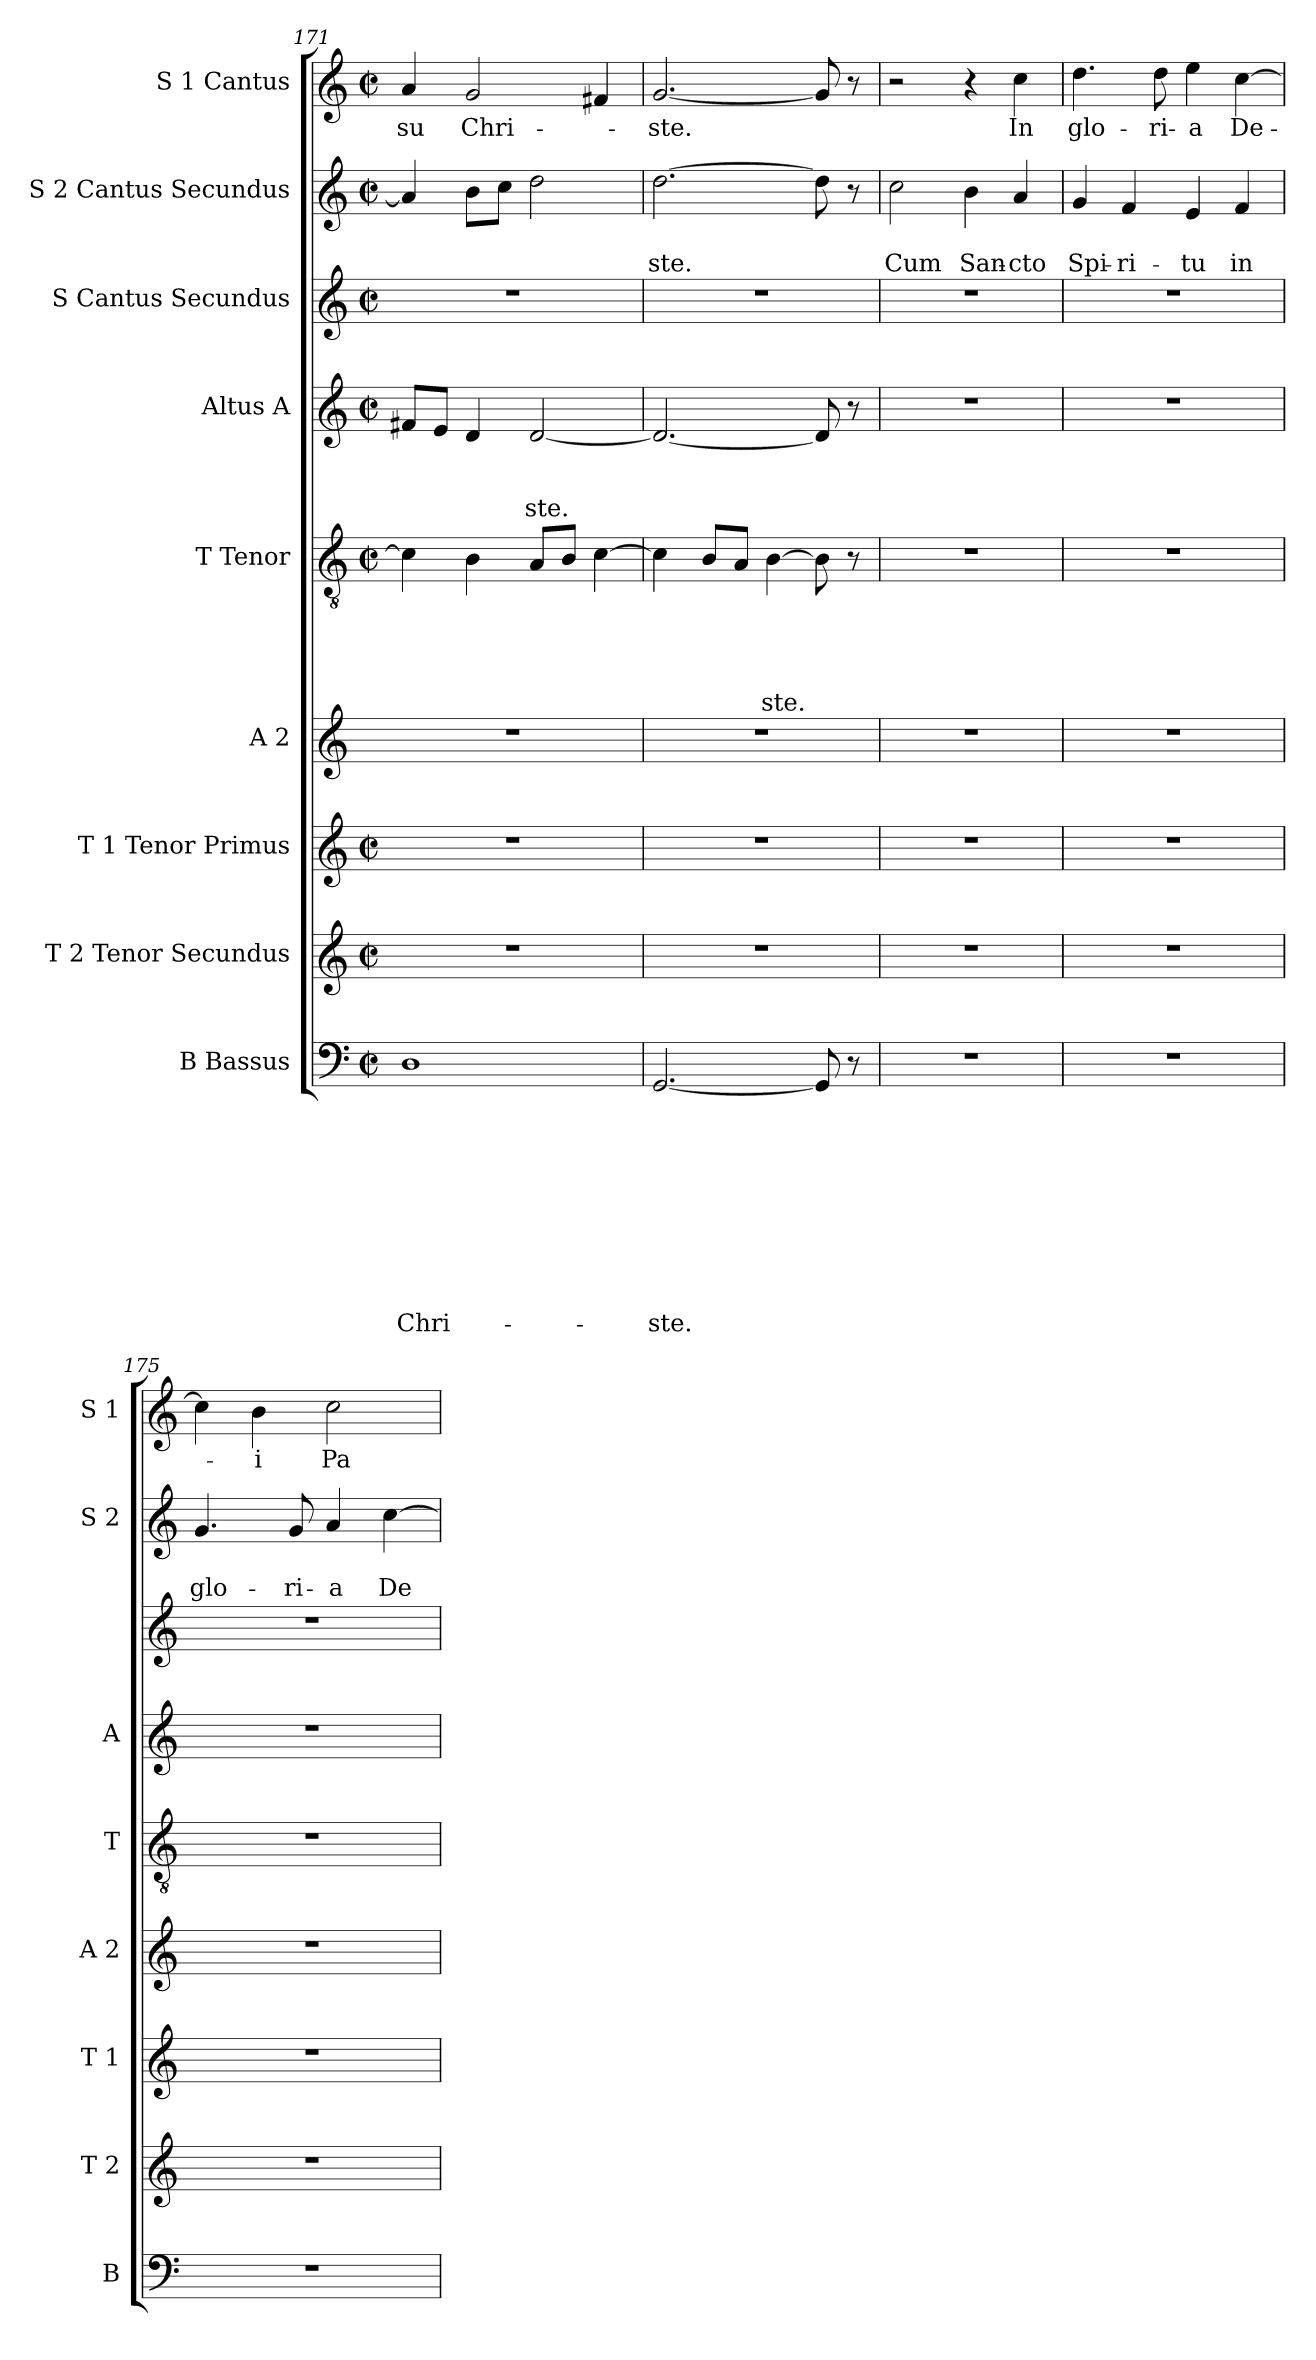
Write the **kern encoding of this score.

**kern	**text	**text	**text	**text	**text	**text	**text	**text	**text	**text	**kern	**kern	**kern	**kern	**text	**text	**text	**text	**text	**kern	**text	**text	**text	**kern	**kern	**text	**text	**kern	**text
*part9	*part9	*part9	*part9	*part9	*part9	*part9	*part9	*part9	*part9	*part9	*part8	*part7	*part6	*part5	*part5	*part5	*part5	*part5	*part5	*part4	*part4	*part4	*part4	*part3	*part2	*part2	*part2	*part1	*part1
*staff9	*staff9	*staff9	*staff9	*staff9	*staff9	*staff9	*staff9	*staff9	*staff9	*staff9	*staff8	*staff7	*staff6	*staff5	*staff5	*staff5	*staff5	*staff5	*staff5	*staff4	*staff4	*staff4	*staff4	*staff3	*staff2	*staff2	*staff2	*staff1	*staff1
*I"B Bassus	*	*	*	*	*	*	*	*	*	*	*I"T 2 Tenor Secundus	*I"T 1 Tenor Primus	*I"A 2	*I"T Tenor	*	*	*	*	*	*I"Altus A	*	*	*	*I"S Cantus Secundus	*I"S 2 Cantus Secundus	*	*	*I"S 1 Cantus	*
*I'B	*	*	*	*	*	*	*	*	*	*	*I'T 2	*I'T 1	*I'A 2	*I'T	*	*	*	*	*	*I'A	*	*	*	*	*I'S 2	*	*	*I'S 1	*
!!LO:LB:g=z
*clefF4	*	*	*	*	*	*	*	*	*	*	*clefG2	*clefG2	*clefG2	*clefGv2	*	*	*	*	*	*clefG2	*	*	*	*clefG2	*clefG2	*	*	*clefG2	*
*k[]	*	*	*	*	*	*	*	*	*	*	*k[]	*k[]	*k[]	*k[]	*	*	*	*	*	*k[]	*	*	*	*k[]	*k[]	*	*	*k[]	*
*C:	*	*	*	*	*	*	*	*	*	*	*C:	*C:	*C:	*C:	*	*	*	*	*	*C:	*	*	*	*C:	*C:	*	*	*C:	*
*M2/2	*	*	*	*	*	*	*	*	*	*	*M2/2	*M2/2	*	*M2/2	*	*	*	*	*	*M2/2	*	*	*	*M2/2	*M2/2	*	*	*M2/2	*
*met(c|)	*	*	*	*	*	*	*	*	*	*	*met(c|)	*met(c|)	*	*met(c|)	*	*	*	*	*	*met(c|)	*	*	*	*met(c|)	*met(c|)	*	*	*met(c|)	*
=171	=171	=171	=171	=171	=171	=171	=171	=171	=171	=171	=171	=171	=171	=171	=171	=171	=171	=171	=171	=171	=171	=171	=171	=171	=171	=171	=171	=171	=171
!	!	!	!	!	!	!	!	!	!	!LO:LY:b	!	!	!	!	!	!	!	!	!	!	!	!	!	!	!	!	!	!	!LO:LY:b
1D	.	.	.	.	.	.	.	.	.	Chri-	1r	1r	1r	4c\]	.	.	.	.	.	8f#X/L	.	.	.	1r	4a/]	.	.	4a/	-su
.	.	.	.	.	.	.	.	.	.	.	.	.	.	.	.	.	.	.	.	8e/J	.	.	.	.	.	.	.	.	.
!	!	!	!	!	!	!	!	!	!	!	!	!	!	!	!	!	!	!	!	!	!	!	!	!	!	!	!	!	!LO:LY:b
.	.	.	.	.	.	.	.	.	.	.	.	.	.	4B\	.	.	.	.	.	4d/	.	.	.	.	8b\L	.	.	2g/	Chri-
.	.	.	.	.	.	.	.	.	.	.	.	.	.	.	.	.	.	.	.	.	.	.	.	.	8cc\J	.	.	.	.
!	!	!	!	!	!	!	!	!	!	!	!	!	!	!	!	!	!	!	!	!	!	!	!LO:LY:b	!	!	!	!	!	!
.	.	.	.	.	.	.	.	.	.	.	.	.	.	8A/L	.	.	.	.	.	[<2d/	.	.	-ste.	.	2dd\	.	.	.	.
.	.	.	.	.	.	.	.	.	.	.	.	.	.	8B/J	.	.	.	.	.	.	.	.	.	.	.	.	.	.	.
.	.	.	.	.	.	.	.	.	.	.	.	.	.	[>4c\	.	.	.	.	.	.	.	.	.	.	.	.	.	4f#X/	.
=172	=172	=172	=172	=172	=172	=172	=172	=172	=172	=172	=172	=172	=172	=172	=172	=172	=172	=172	=172	=172	=172	=172	=172	=172	=172	=172	=172	=172	=172
!	!	!	!	!	!	!	!	!	!	!LO:LY:b	!	!	!	!	!	!	!	!	!	!	!	!	!	!	!	!	!LO:LY:b	!	!LO:LY:b
[<2.GG/	.	.	.	.	.	.	.	.	.	-ste.	1r	1r	1r	4c\]	.	.	.	.	.	2.d/_	.	.	.	1r	[>2.dd\	.	-ste.	[<2.g/	-ste.
.	.	.	.	.	.	.	.	.	.	.	.	.	.	8B/L	.	.	.	.	.	.	.	.	.	.	.	.	.	.	.
.	.	.	.	.	.	.	.	.	.	.	.	.	.	8A/J	.	.	.	.	.	.	.	.	.	.	.	.	.	.	.
!	!	!	!	!	!	!	!	!	!	!	!	!	!	!	!	!	!	!	!LO:LY:b	!	!	!	!	!	!	!	!	!	!
.	.	.	.	.	.	.	.	.	.	.	.	.	.	[>4B\	.	.	.	.	-ste.	.	.	.	.	.	.	.	.	.	.
8GG/]	.	.	.	.	.	.	.	.	.	.	.	.	.	8B\]	.	.	.	.	.	8d/]	.	.	.	.	8dd\]	.	.	8g/]	.
8r	.	.	.	.	.	.	.	.	.	.	.	.	.	8r	.	.	.	.	.	8r	.	.	.	.	8r	.	.	8r	.
=173	=173	=173	=173	=173	=173	=173	=173	=173	=173	=173	=173	=173	=173	=173	=173	=173	=173	=173	=173	=173	=173	=173	=173	=173	=173	=173	=173	=173	=173
!	!	!	!	!	!	!	!	!	!	!	!	!	!	!	!	!	!	!	!	!	!	!	!	!	!	!	!LO:LY:b	!	!
1r	.	.	.	.	.	.	.	.	.	.	1r	1r	1r	1r	.	.	.	.	.	1r	.	.	.	1r	2cc\	.	Cum	2r	.
!	!	!	!	!	!	!	!	!	!	!	!	!	!	!	!	!	!	!	!	!	!	!	!	!	!	!	!LO:LY:b	!	!
.	.	.	.	.	.	.	.	.	.	.	.	.	.	.	.	.	.	.	.	.	.	.	.	.	4b\	.	San-	4r	.
!	!	!	!	!	!	!	!	!	!	!	!	!	!	!	!	!	!	!	!	!	!	!	!	!	!	!	!LO:LY:b	!	!LO:LY:b
.	.	.	.	.	.	.	.	.	.	.	.	.	.	.	.	.	.	.	.	.	.	.	.	.	4a/	.	-cto	4cc\	In
=174	=174	=174	=174	=174	=174	=174	=174	=174	=174	=174	=174	=174	=174	=174	=174	=174	=174	=174	=174	=174	=174	=174	=174	=174	=174	=174	=174	=174	=174
!	!	!	!	!	!	!	!	!	!	!	!	!	!	!	!	!	!	!	!	!	!	!	!	!	!	!	!LO:LY:b	!	!LO:LY:b
1r	.	.	.	.	.	.	.	.	.	.	1r	1r	1r	1r	.	.	.	.	.	1r	.	.	.	1r	4g/	.	Spi-	4.dd\	glo-
!	!	!	!	!	!	!	!	!	!	!	!	!	!	!	!	!	!	!	!	!	!	!	!	!	!	!	!LO:LY:b	!	!
.	.	.	.	.	.	.	.	.	.	.	.	.	.	.	.	.	.	.	.	.	.	.	.	.	4f/	.	-ri-	.	.
!	!	!	!	!	!	!	!	!	!	!	!	!	!	!	!	!	!	!	!	!	!	!	!	!	!	!	!	!	!LO:LY:b
.	.	.	.	.	.	.	.	.	.	.	.	.	.	.	.	.	.	.	.	.	.	.	.	.	.	.	.	8dd\	-ri-
!	!	!	!	!	!	!	!	!	!	!	!	!	!	!	!	!	!	!	!	!	!	!	!	!	!	!	!LO:LY:b	!	!LO:LY:b
.	.	.	.	.	.	.	.	.	.	.	.	.	.	.	.	.	.	.	.	.	.	.	.	.	4e/	.	-tu	4ee\	-a
!	!	!	!	!	!	!	!	!	!	!	!	!	!	!	!	!	!	!	!	!	!	!	!	!	!	!	!LO:LY:b	!	!LO:LY:b
.	.	.	.	.	.	.	.	.	.	.	.	.	.	.	.	.	.	.	.	.	.	.	.	.	4f/	.	in	[>4cc\	De-
=175	=175	=175	=175	=175	=175	=175	=175	=175	=175	=175	=175	=175	=175	=175	=175	=175	=175	=175	=175	=175	=175	=175	=175	=175	=175	=175	=175	=175	=175
!	!	!	!	!	!	!	!	!	!	!	!	!	!	!	!	!	!	!	!	!	!	!	!	!	!	!	!LO:LY:b	!	!
1r	.	.	.	.	.	.	.	.	.	.	1r	1r	1r	1r	.	.	.	.	.	1r	.	.	.	1r	4.g/	.	glo-	4cc\]	.
!	!	!	!	!	!	!	!	!	!	!	!	!	!	!	!	!	!	!	!	!	!	!	!	!	!	!	!	!	!LO:LY:b
.	.	.	.	.	.	.	.	.	.	.	.	.	.	.	.	.	.	.	.	.	.	.	.	.	.	.	.	4b\	-i
!	!	!	!	!	!	!	!	!	!	!	!	!	!	!	!	!	!	!	!	!	!	!	!	!	!	!	!LO:LY:b	!	!
.	.	.	.	.	.	.	.	.	.	.	.	.	.	.	.	.	.	.	.	.	.	.	.	.	8g/	.	-ri-	.	.
!	!	!	!	!	!	!	!	!	!	!	!	!	!	!	!	!	!	!	!	!	!	!	!	!	!	!	!LO:LY:b	!	!LO:LY:b
.	.	.	.	.	.	.	.	.	.	.	.	.	.	.	.	.	.	.	.	.	.	.	.	.	4a/	.	-a	2cc\	Pa-
!	!	!	!	!	!	!	!	!	!	!	!	!	!	!	!	!	!	!	!	!	!	!	!	!	!	!	!LO:LY:b	!	!
.	.	.	.	.	.	.	.	.	.	.	.	.	.	.	.	.	.	.	.	.	.	.	.	.	[>4cc\	.	De	.	.
=	=	=	=	=	=	=	=	=	=	=	=	=	=	=	=	=	=	=	=	=	=	=	=	=	=	=	=	=	=
*-	*-	*-	*-	*-	*-	*-	*-	*-	*-	*-	*-	*-	*-	*-	*-	*-	*-	*-	*-	*-	*-	*-	*-	*-	*-	*-	*-	*-	*-
